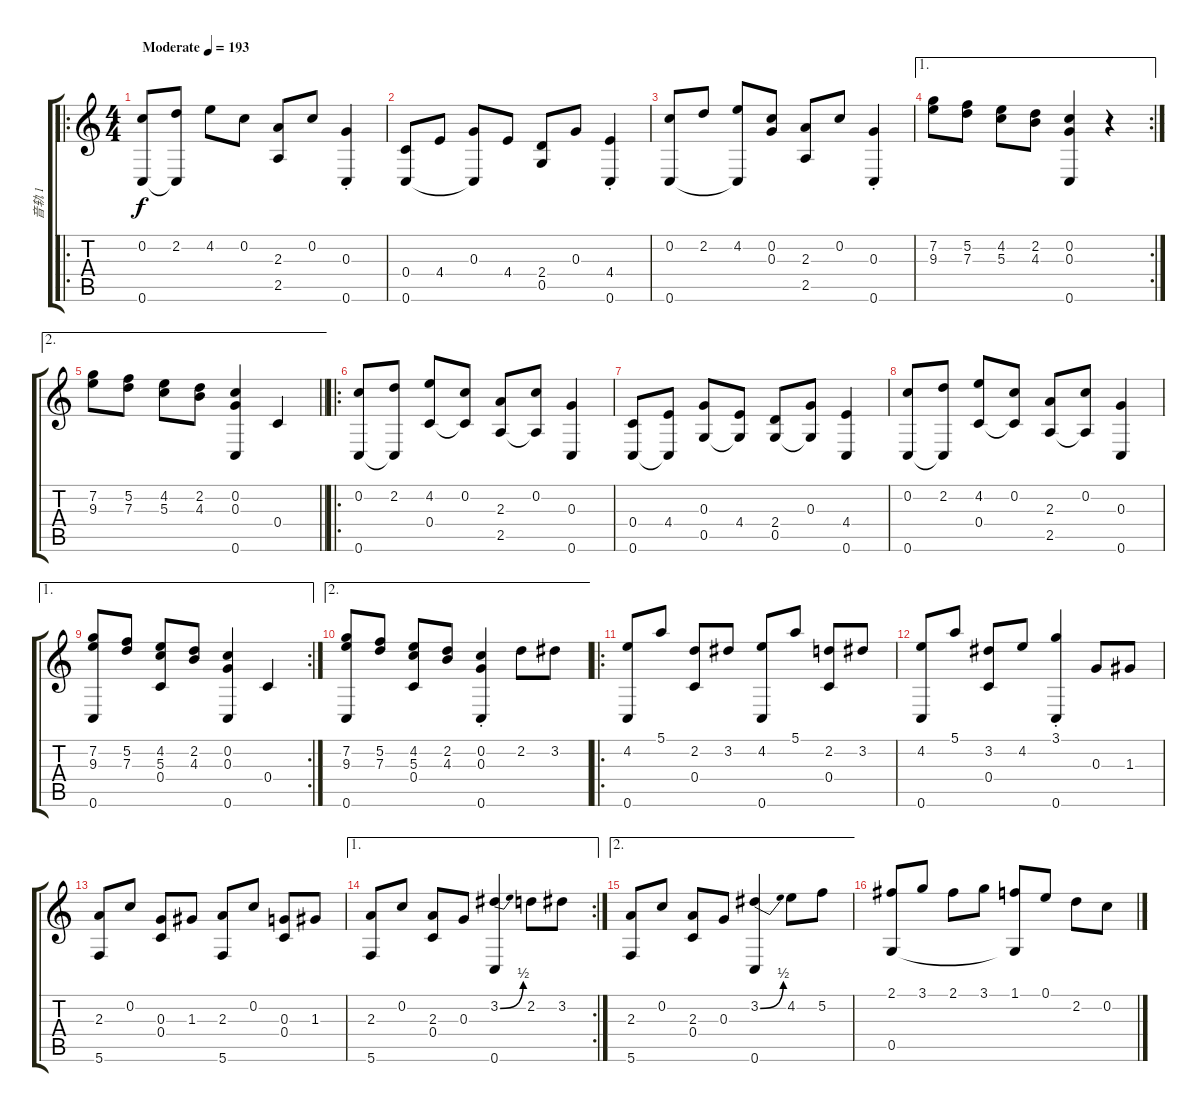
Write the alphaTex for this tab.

\track ("音轨 1" "音轨 1") {instrument acousticguitarsteel}
\staff {score tabs}
\tuning (E4 C4 G3 C3 G2 C2) {hide}
\ro
\ts (4 4)
\tempo (193 "Moderate")
\clef g2
\ks c
(0.2 0.6).8{dy f instrument acousticguitarsteel} (2.2 0.6{t}).8 4.2.8 0.2.8 (2.3 2.5).8 0.2.8 (0.3{st} 0.6{st}).4 |
(0.4 0.6).8 4.4.8 (0.3 0.6{t}).8 4.4.8 (2.4 0.5).8 0.3.8 (4.4{st} 0.6{st}).4 |
(0.2 0.6).8 2.2.8 (4.2 0.6{t}).8 (0.2 0.3).8 (2.3 2.5).8 0.2.8 (0.3{st} 0.6{st}).4 |
\ae 1
\rc 2
(7.2 9.3).8 (5.2 7.3).8 (4.2 5.3).8 (2.2 4.3).8 (0.2 0.3 0.6).4 r.4 |
\ae 2
\barLineRight lightlight
(7.2 9.3).8 (5.2 7.3).8 (4.2 5.3).8 (2.2 4.3).8 (0.2 0.3 0.6).4 0.4.4 |
\ro
(0.2 0.6).8 (2.2 0.6{t}).8 (4.2 0.4).8 (0.2 0.4{t}).8 (2.3 2.5).8 (0.2 2.5{t}).8 (0.3 0.6).4 |
(0.4 0.6).8 (4.4 0.6{t}).8 (0.3 0.5).8 (4.4 0.5{t}).8 (2.4 0.5).8 (0.3 0.5{t}).8 (4.4 0.6).4 |
(0.2 0.6).8 (2.2 0.6{t}).8 (4.2 0.4).8 (0.2 0.4{t}).8 (2.3 2.5).8 (0.2 2.5{t}).8 (0.3 0.6).4 |
\ae 1
\rc 2
(7.2 9.3 0.6).8 (5.2 7.3).8 (4.2 5.3 0.4).8 (2.2 4.3).8 (0.2 0.3 0.6).4 0.4.4 |
\ae 2
(7.2 9.3 0.6).8 (5.2 7.3).8 (4.2 5.3 0.4).8 (2.2 4.3).8 (0.2{st} 0.3{st} 0.6{st}).4 2.2.8 3.2.8 |
\ro
(4.2 0.6).8 5.1.8 (2.2 0.4).8 3.2.8 (4.2 0.6).8 5.1.8 (2.2 0.4).8 3.2.8 |
(4.2 0.6).8 5.1.8 (3.2 0.4).8 4.2.8 (3.1{st} 0.6{st}).4 0.3.8 1.3.8 |
(2.3 5.6).8 0.2.8 (0.3 0.4).8 1.3.8 (2.3 5.6).8 0.2.8 (0.3 0.4).8 1.3.8 |
\ae 1
\rc 2
(2.3 5.6).8 0.2.8 (2.3 0.4).8 0.3.8 (3.2{be (bend 0 0 60 2)} 0.6).4 2.2.8 3.2.8 |
\ae 2
(2.3 5.6).8 0.2.8 (2.3 0.4).8 0.3.8 (3.2{be (bend 0 0 60 2)} 0.6).4 4.2.8 5.2.8 |
(2.1 0.5).8 3.1.8 2.1.8 3.1.8 (1.1 0.5{t}).8 0.1.8 2.2.8 0.2.8
